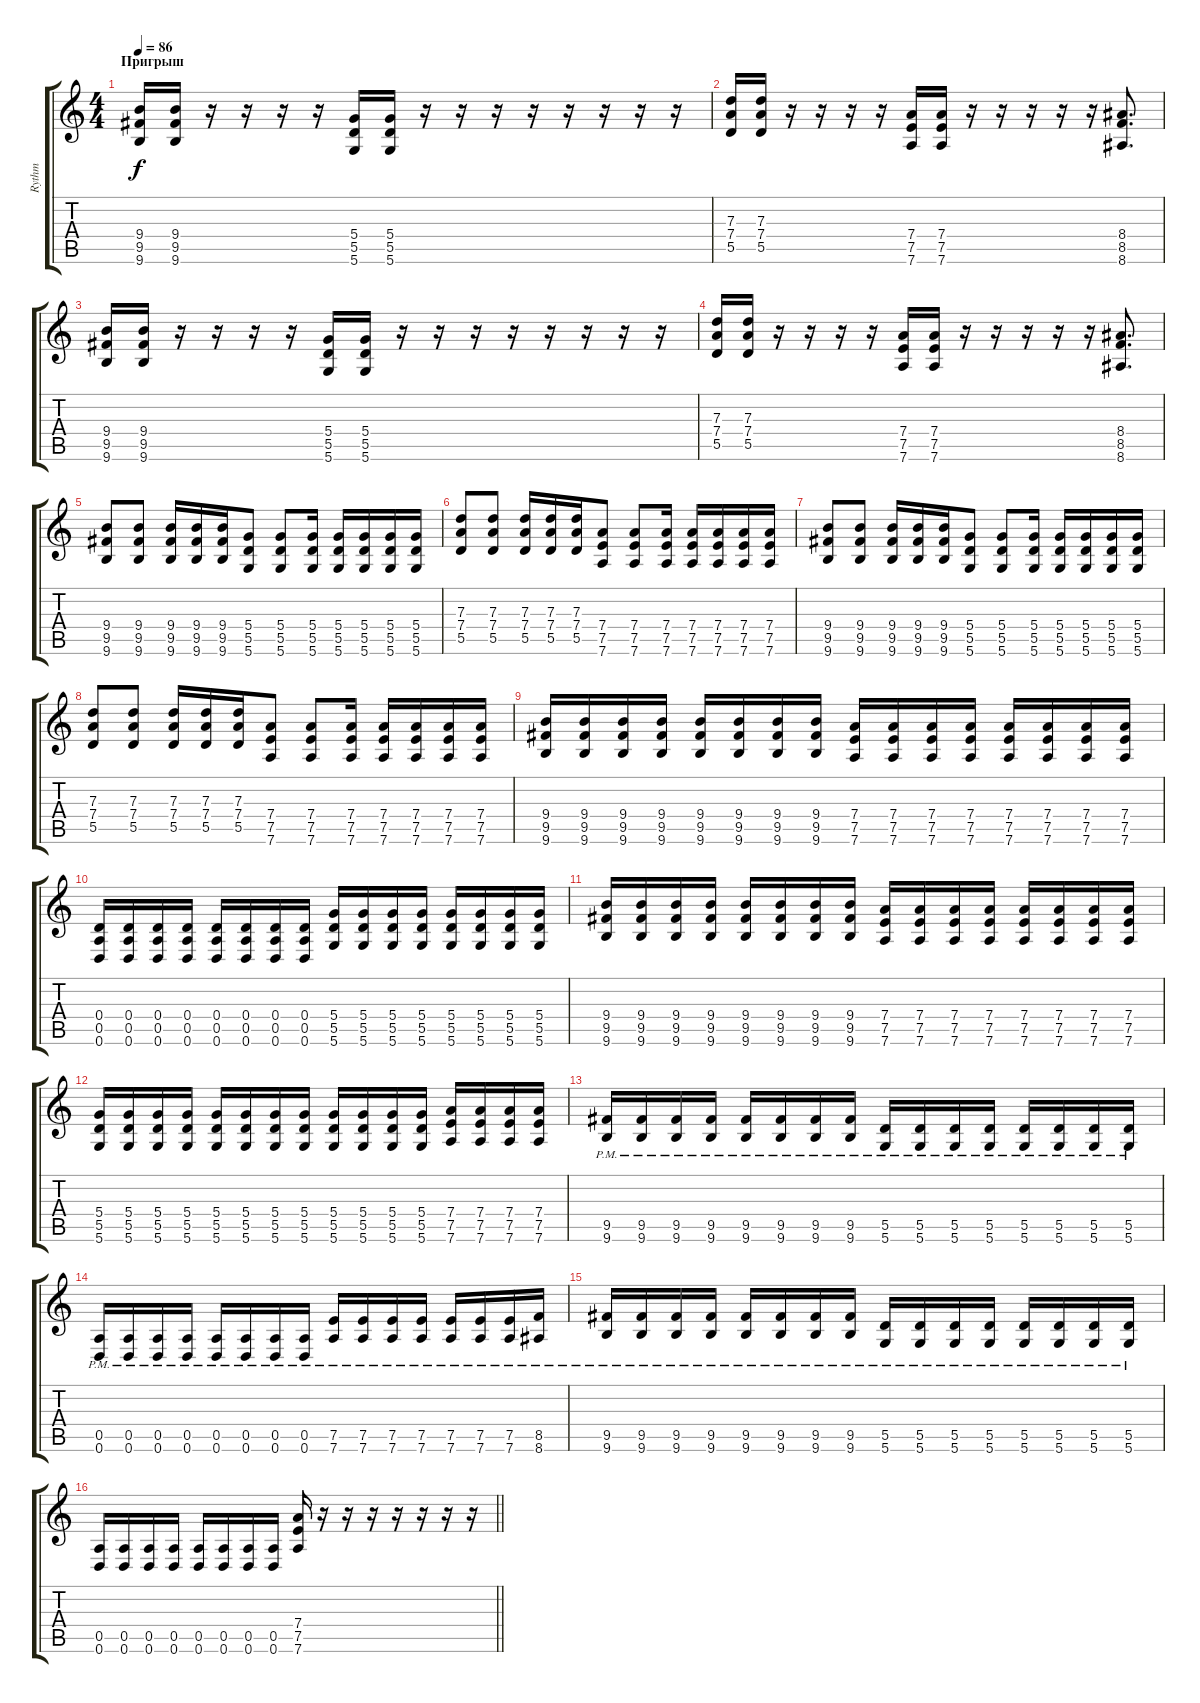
\track ("Rythm" "Rythm") {instrument distortionguitar}
\staff {score tabs}
\tuning (E4 B3 G3 D3 A2 D2) {hide}
\ts (4 4)
\section ("" "Пригрыш")
\tempo 86
\clef g2
\ks c
(9.4 9.5 9.6).16{dy f} (9.4 9.5 9.6).16 r.16 r.16 r.16 r.16 (5.4 5.5 5.6).16 (5.4 5.5 5.6).16 r.16 r.16 r.16 r.16 r.16 r.16 r.16 r.16 |
(7.3 7.4 5.5).16 (7.3 7.4 5.5).16 r.16 r.16 r.16 r.16 (7.4 7.5 7.6).16 (7.4 7.5 7.6).16 r.16 r.16 r.16 r.16 r.16 (8.4 8.5 8.6).8{d} |
(9.4 9.5 9.6).16 (9.4 9.5 9.6).16 r.16 r.16 r.16 r.16 (5.4 5.5 5.6).16 (5.4 5.5 5.6).16 r.16 r.16 r.16 r.16 r.16 r.16 r.16 r.16 |
(7.3 7.4 5.5).16 (7.3 7.4 5.5).16 r.16 r.16 r.16 r.16 (7.4 7.5 7.6).16 (7.4 7.5 7.6).16 r.16 r.16 r.16 r.16 r.16 (8.4 8.5 8.6).8{d} |
(9.4 9.5 9.6).8 (9.4 9.5 9.6).8 (9.4 9.5 9.6).16 (9.4 9.5 9.6).16 (9.4 9.5 9.6).16 (5.4 5.5 5.6).8 (5.4 5.5 5.6).8 (5.4 5.5 5.6).16 (5.4 5.5 5.6).16 (5.4 5.5 5.6).16 (5.4 5.5 5.6).16 (5.4 5.5 5.6).16 |
(7.3 7.4 5.5).8 (7.3 7.4 5.5).8 (7.3 7.4 5.5).16 (7.3 7.4 5.5).16 (7.3 7.4 5.5).16 (7.4 7.5 7.6).8 (7.4 7.5 7.6).8 (7.4 7.5 7.6).16 (7.4 7.5 7.6).16 (7.4 7.5 7.6).16 (7.4 7.5 7.6).16 (7.4 7.5 7.6).16 |
(9.4 9.5 9.6).8 (9.4 9.5 9.6).8 (9.4 9.5 9.6).16 (9.4 9.5 9.6).16 (9.4 9.5 9.6).16 (5.4 5.5 5.6).8 (5.4 5.5 5.6).8 (5.4 5.5 5.6).16 (5.4 5.5 5.6).16 (5.4 5.5 5.6).16 (5.4 5.5 5.6).16 (5.4 5.5 5.6).16 |
(7.3 7.4 5.5).8 (7.3 7.4 5.5).8 (7.3 7.4 5.5).16 (7.3 7.4 5.5).16 (7.3 7.4 5.5).16 (7.4 7.5 7.6).8 (7.4 7.5 7.6).8 (7.4 7.5 7.6).16 (7.4 7.5 7.6).16 (7.4 7.5 7.6).16 (7.4 7.5 7.6).16 (7.4 7.5 7.6).16 |
(9.4 9.5 9.6).16 (9.4 9.5 9.6).16 (9.4 9.5 9.6).16 (9.4 9.5 9.6).16 (9.4 9.5 9.6).16 (9.4 9.5 9.6).16 (9.4 9.5 9.6).16 (9.4 9.5 9.6).16 (7.4 7.5 7.6).16 (7.4 7.5 7.6).16 (7.4 7.5 7.6).16 (7.4 7.5 7.6).16 (7.4 7.5 7.6).16 (7.4 7.5 7.6).16 (7.4 7.5 7.6).16 (7.4 7.5 7.6).16 |
(0.4 0.5 0.6).16 (0.4 0.5 0.6).16 (0.4 0.5 0.6).16 (0.4 0.5 0.6).16 (0.4 0.5 0.6).16 (0.4 0.5 0.6).16 (0.4 0.5 0.6).16 (0.4 0.5 0.6).16 (5.4 5.5 5.6).16 (5.4 5.5 5.6).16 (5.4 5.5 5.6).16 (5.4 5.5 5.6).16 (5.4 5.5 5.6).16 (5.4 5.5 5.6).16 (5.4 5.5 5.6).16 (5.4 5.5 5.6).16 |
(9.4 9.5 9.6).16 (9.4 9.5 9.6).16 (9.4 9.5 9.6).16 (9.4 9.5 9.6).16 (9.4 9.5 9.6).16 (9.4 9.5 9.6).16 (9.4 9.5 9.6).16 (9.4 9.5 9.6).16 (7.4 7.5 7.6).16 (7.4 7.5 7.6).16 (7.4 7.5 7.6).16 (7.4 7.5 7.6).16 (7.4 7.5 7.6).16 (7.4 7.5 7.6).16 (7.4 7.5 7.6).16 (7.4 7.5 7.6).16 |
(5.4 5.5 5.6).16 (5.4 5.5 5.6).16 (5.4 5.5 5.6).16 (5.4 5.5 5.6).16 (5.4 5.5 5.6).16 (5.4 5.5 5.6).16 (5.4 5.5 5.6).16 (5.4 5.5 5.6).16 (5.4 5.5 5.6).16 (5.4 5.5 5.6).16 (5.4 5.5 5.6).16 (5.4 5.5 5.6).16 (7.4 7.5 7.6).16 (7.4 7.5 7.6).16 (7.4 7.5 7.6).16 (7.4 7.5 7.6).16 |
(9.5{pm} 9.6{pm}).16 (9.5{pm} 9.6{pm}).16 (9.5{pm} 9.6{pm}).16 (9.5{pm} 9.6{pm}).16 (9.5{pm} 9.6{pm}).16 (9.5{pm} 9.6{pm}).16 (9.5{pm} 9.6{pm}).16 (9.5{pm} 9.6{pm}).16 (5.5{pm} 5.6{pm}).16 (5.5{pm} 5.6{pm}).16 (5.5{pm} 5.6{pm}).16 (5.5{pm} 5.6{pm}).16 (5.5{pm} 5.6{pm}).16 (5.5{pm} 5.6{pm}).16 (5.5{pm} 5.6{pm}).16 (5.5{pm} 5.6{pm}).16 |
(0.5{pm} 0.6{pm}).16 (0.5{pm} 0.6{pm}).16 (0.5{pm} 0.6{pm}).16 (0.5{pm} 0.6{pm}).16 (0.5{pm} 0.6{pm}).16 (0.5{pm} 0.6{pm}).16 (0.5{pm} 0.6{pm}).16 (0.5{pm} 0.6{pm}).16 (7.5{pm} 7.6{pm}).16 (7.5{pm} 7.6{pm}).16 (7.5{pm} 7.6{pm}).16 (7.5{pm} 7.6{pm}).16 (7.5{pm} 7.6{pm}).16 (7.5{pm} 7.6{pm}).16 (7.5{pm} 7.6{pm}).16 (8.5{pm} 8.6{pm}).16 |
(9.5{pm} 9.6{pm}).16 (9.5{pm} 9.6{pm}).16 (9.5{pm} 9.6{pm}).16 (9.5{pm} 9.6{pm}).16 (9.5{pm} 9.6{pm}).16 (9.5{pm} 9.6{pm}).16 (9.5{pm} 9.6{pm}).16 (9.5{pm} 9.6{pm}).16 (5.5{pm} 5.6{pm}).16 (5.5{pm} 5.6{pm}).16 (5.5{pm} 5.6{pm}).16 (5.5{pm} 5.6{pm}).16 (5.5{pm} 5.6{pm}).16 (5.5{pm} 5.6{pm}).16 (5.5{pm} 5.6{pm}).16 (5.5{pm} 5.6{pm}).16 |
\barLineRight lightlight
(0.5 0.6).16 (0.5 0.6).16 (0.5 0.6).16 (0.5 0.6).16 (0.5 0.6).16 (0.5 0.6).16 (0.5 0.6).16 (0.5 0.6).16 (7.4 7.5 7.6).16 r.16 r.16 r.16 r.16 r.16 r.16 r.16
